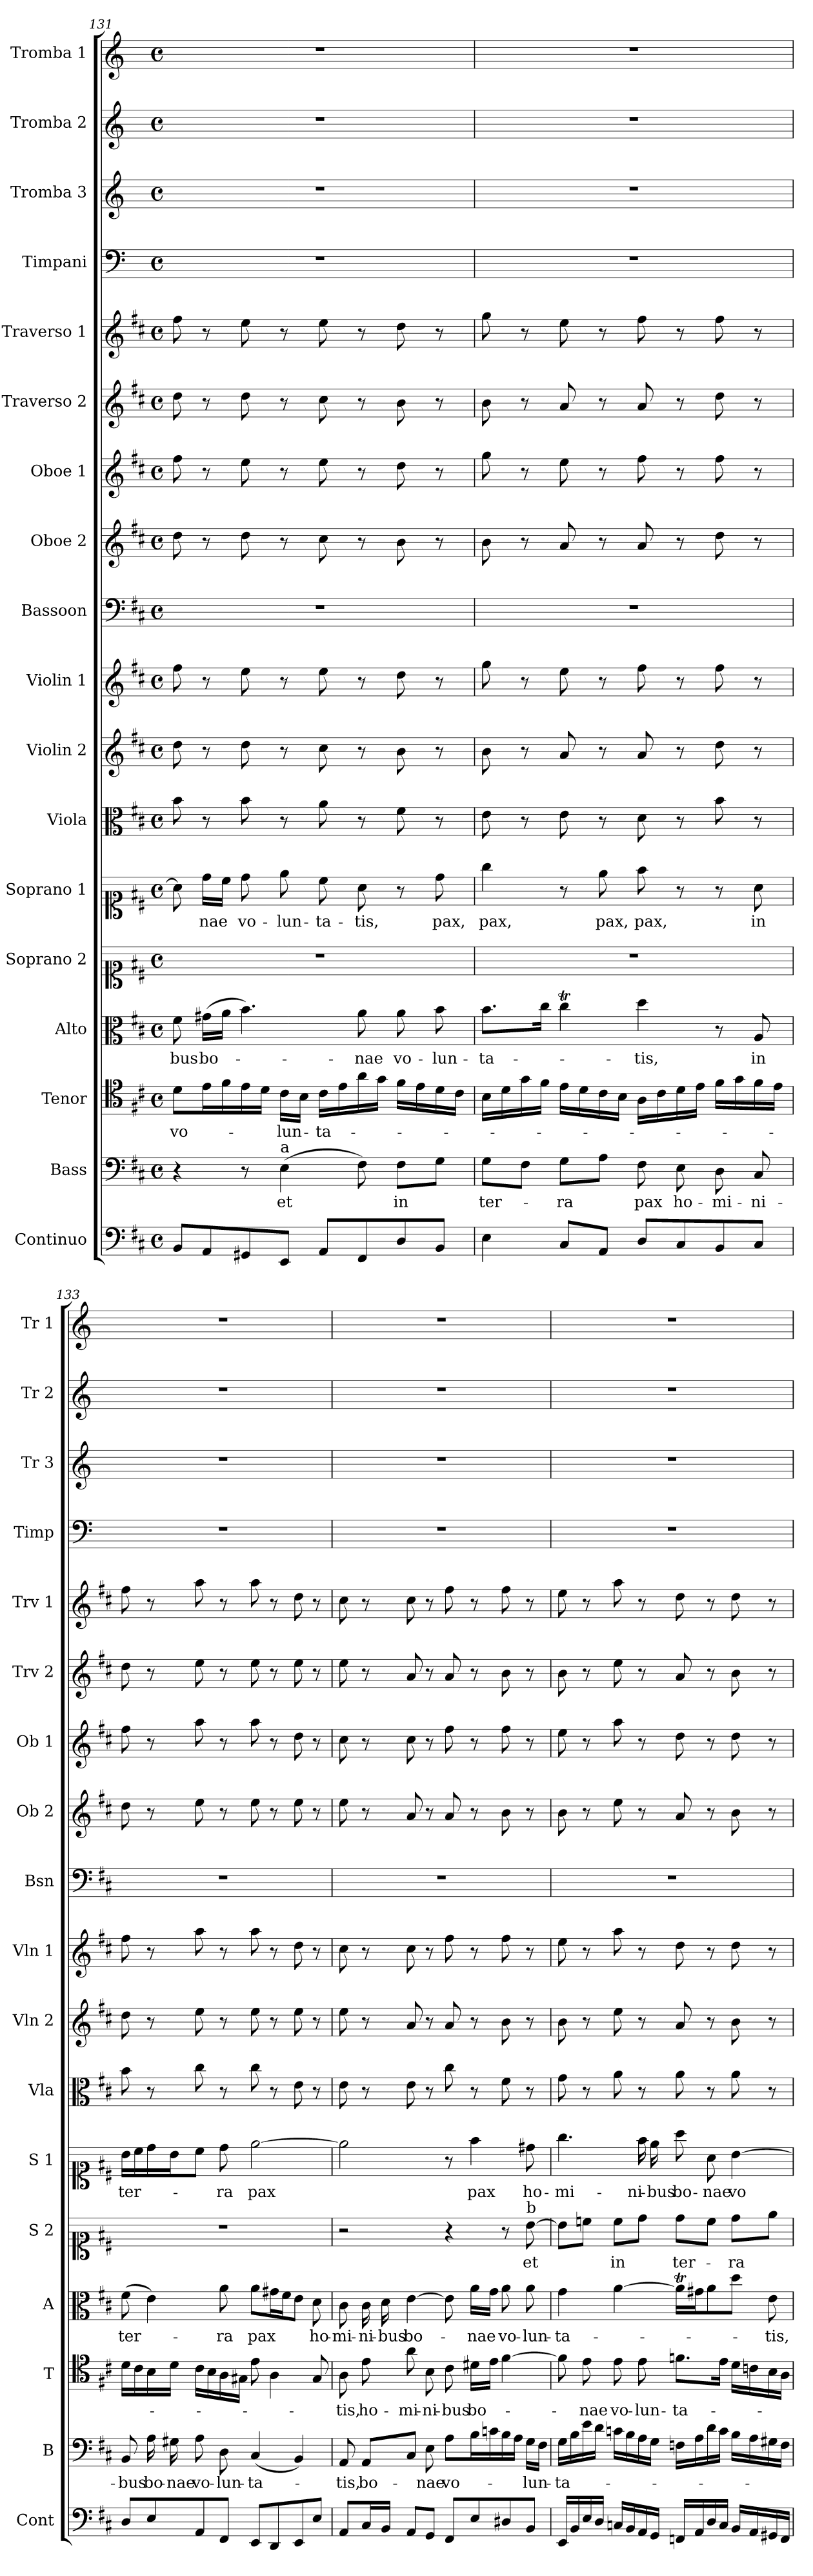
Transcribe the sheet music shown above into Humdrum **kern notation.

**kern	**kern	**text	**kern	**text	**kern	**text	**kern	**text	**kern	**text	**kern	**kern	**kern	**kern	**kern	**kern	**kern	**kern	**kern	**kern	**kern	**kern
*part18	*part17	*part17	*part16	*part16	*part15	*part15	*part14	*part14	*part13	*part13	*part12	*part11	*part10	*part9	*part8	*part7	*part6	*part5	*part4	*part3	*part2	*part1
*staff18	*staff17	*staff17	*staff16	*staff16	*staff15	*staff15	*staff14	*staff14	*staff13	*staff13	*staff12	*staff11	*staff10	*staff9	*staff8	*staff7	*staff6	*staff5	*staff4	*staff3	*staff2	*staff1
*I"Continuo	*I"Bass	*	*I"Tenor	*	*I"Alto	*	*I"Soprano 2	*	*I"Soprano 1	*	*I"Viola	*I"Violin 2	*I"Violin 1	*I"Bassoon	*I"Oboe 2	*I"Oboe 1	*I"Traverso 2	*I"Traverso 1	*I"Timpani	*I"Tromba 3	*I"Tromba 2	*I"Tromba 1
*I'Cont	*I'B	*	*I'T	*	*I'A	*	*I'S 2	*	*I'S 1	*	*I'Vla	*I'Vln 2	*I'Vln 1	*I'Bsn	*I'Ob 2	*I'Ob 1	*I'Trv 2	*I'Trv 1	*I'Timp	*I'Tr 3	*I'Tr 2	*I'Tr 1
*clefF4	*clefF4	*	*clefC4	*	*clefC3	*	*clefC1	*	*clefC1	*	*clefC3	*clefG2	*clefG2	*clefF4	*clefG2	*clefG2	*clefG2	*clefG2	*clefF4	*clefG2	*clefG2	*clefG2
*	*	*	*	*	*	*	*	*	*	*	*	*	*	*	*	*	*	*	*ITrd-1c-2	*ITrd-1c-2	*ITrd-1c-2	*ITrd-1c-2
*k[f#c#]	*k[f#c#]	*	*k[f#c#]	*	*k[f#c#]	*	*k[f#c#]	*	*k[f#c#]	*	*k[f#c#]	*k[f#c#]	*k[f#c#]	*k[f#c#]	*k[f#c#]	*k[f#c#]	*k[f#c#]	*k[f#c#]	*k[f#c#]	*k[f#c#]	*k[f#c#]	*k[f#c#]
*M4/4	*M4/4	*	*M4/4	*	*M4/4	*	*M4/4	*	*M4/4	*	*M4/4	*M4/4	*M4/4	*M4/4	*M4/4	*M4/4	*M4/4	*M4/4	*M4/4	*M4/4	*M4/4	*M4/4
*met(c)	*met(c)	*	*met(c)	*	*met(c)	*	*met(c)	*	*met(c)	*	*met(c)	*met(c)	*met(c)	*met(c)	*met(c)	*met(c)	*met(c)	*met(c)	*met(c)	*met(c)	*met(c)	*met(c)
=131	=131	=131	=131	=131	=131	=131	=131	=131	=131	=131	=131	=131	=131	=131	=131	=131	=131	=131	=131	=131	=131	=131
!	!	!	!	!LO:LY:b	!	!LO:LY:b	!	!	!	!	!	!	!	!	!	!	!	!	!	!	!	!
8BB/L	4r	.	8d\L	vo-	8f#\	-bus	1r	.	8a\]	.	8b\	8dd\	8ff#\	1r	8dd\	8ff#\	8dd\	8ff#\	1r	1r	1r	1r
!	!	!	!	!	!	!LO:LY:b	!	!	!	!LO:LY:b	!	!	!	!	!	!	!	!	!	!	!	!
8AA/	.	.	16e\L	.	(16g#X\LL	bo-	.	.	16dd\LL	-nae	8r	8r	8r	.	8r	8r	8r	8r	.	.	.	.
.	.	.	16f#\	.	16a\JJ	.	.	.	16cc#\JJ	.	.	.	.	.	.	.	.	.	.	.	.	.
!	!	!	!	!	!	!	!	!	!	!LO:LY:b	!	!	!	!	!	!	!	!	!	!	!	!
8GG#X/	8r	.	16e\	.	4.b\)	.	.	.	8dd\	vo-	8b\	8dd\	8ee\	.	8dd\	8ee\	8dd\	8ee\	.	.	.	.
.	.	.	16d\JJ	.	.	.	.	.	.	.	.	.	.	.	.	.	.	.	.	.	.	.
!	!LO:TX:a:t=a	!	!	!	!	!	!	!	!	!	!	!	!	!	!	!	!	!	!	!	!	!
!	!	!LO:LY:b	!	!LO:LY:b	!	!	!	!	!	!LO:LY:b	!	!	!	!	!	!	!	!	!	!	!	!
8EE/J	(4E\	et	16c#\LL	lun-	.	.	.	.	8ee\	-lun-	8r	8r	8r	.	8r	8r	8r	8r	.	.	.	.
.	.	.	16B\JJ	.	.	.	.	.	.	.	.	.	.	.	.	.	.	.	.	.	.	.
!	!	!	!	!LO:LY:b	!	!	!	!	!	!LO:LY:b	!	!	!	!	!	!	!	!	!	!	!	!
8AA/L	.	.	16c#\LL	-ta-	.	.	.	.	8cc#\	-ta-	8a\	8cc#\	8ee\	.	8cc#\	8ee\	8cc#\	8ee\	.	.	.	.
.	.	.	16e\	.	.	.	.	.	.	.	.	.	.	.	.	.	.	.	.	.	.	.
!	!	!	!	!	!	!LO:LY:b	!	!	!	!LO:LY:b	!	!	!	!	!	!	!	!	!	!	!	!
8FF#/	8F#\)	.	16a\	.	8a\	-nae	.	.	8a\	-tis,	8r	8r	8r	.	8r	8r	8r	8r	.	.	.	.
.	.	.	16g\JJ	.	.	.	.	.	.	.	.	.	.	.	.	.	.	.	.	.	.	.
!	!	!LO:LY:b	!	!	!	!LO:LY:b	!	!	!	!	!	!	!	!	!	!	!	!	!	!	!	!
8D/	8F#\L	in	16f#\LL	.	8a\	vo-	.	.	8r	.	8f#\	8b\	8dd\	.	8b\	8dd\	8b\	8dd\	.	.	.	.
.	.	.	16e\	.	.	.	.	.	.	.	.	.	.	.	.	.	.	.	.	.	.	.
!	!	!	!	!	!	!LO:LY:b	!	!	!	!LO:LY:b	!	!	!	!	!	!	!	!	!	!	!	!
8BB/J	8G\J	.	16d\	.	8b\	-lun-	.	.	8dd\	pax,	8r	8r	8r	.	8r	8r	8r	8r	.	.	.	.
.	.	.	16c#\JJ	.	.	.	.	.	.	.	.	.	.	.	.	.	.	.	.	.	.	.
=132	=132	=132	=132	=132	=132	=132	=132	=132	=132	=132	=132	=132	=132	=132	=132	=132	=132	=132	=132	=132	=132	=132
!	!	!LO:LY:b	!	!	!	!LO:LY:b	!	!	!	!LO:LY:b	!	!	!	!	!	!	!	!	!	!	!	!
4E\	8G\L	ter-	16B\LL	.	8.b\L	-ta-	1r	.	4gg\	pax,	8e\	8b\	8gg\	1r	8b\	8gg\	8b\	8gg\	1r	1r	1r	1r
.	.	.	16d\	.	.	.	.	.	.	.	.	.	.	.	.	.	.	.	.	.	.	.
.	8F#\J	.	16g\	.	.	.	.	.	.	.	8r	8r	8r	.	8r	8r	8r	8r	.	.	.	.
.	.	.	16f#\JJ	.	16cc#\Jk	.	.	.	.	.	.	.	.	.	.	.	.	.	.	.	.	.
!	!	!LO:LY:b	!	!	!	!	!	!	!	!	!	!	!	!	!	!	!	!	!	!	!	!
8C#/L	8G\L	-ra	16e\LL	.	4cc#t\	.	.	.	8r	.	8e\	8a/	8ee\	.	8a/	8ee\	8a/	8ee\	.	.	.	.
.	.	.	16d\	.	.	.	.	.	.	.	.	.	.	.	.	.	.	.	.	.	.	.
!	!	!	!	!	!	!	!	!	!	!LO:LY:b	!	!	!	!	!	!	!	!	!	!	!	!
8AA/J	8A\J	.	16c#\	.	.	.	.	.	8ee\	pax,	8r	8r	8r	.	8r	8r	8r	8r	.	.	.	.
.	.	.	16B\JJ	.	.	.	.	.	.	.	.	.	.	.	.	.	.	.	.	.	.	.
!	!	!LO:LY:b	!	!	!	!LO:LY:b	!	!	!	!LO:LY:b	!	!	!	!	!	!	!	!	!	!	!	!
8D/L	8F#\	pax	16A\LL	.	4dd\	-tis,	.	.	8ff#\	pax,	8d\	8a/	8ff#\	.	8a/	8ff#\	8a/	8ff#\	.	.	.	.
.	.	.	16c#\	.	.	.	.	.	.	.	.	.	.	.	.	.	.	.	.	.	.	.
!	!	!LO:LY:b	!	!	!	!	!	!	!	!	!	!	!	!	!	!	!	!	!	!	!	!
8C#/	8E\	ho-	16d\	.	.	.	.	.	8r	.	8r	8r	8r	.	8r	8r	8r	8r	.	.	.	.
.	.	.	16e\JJ	.	.	.	.	.	.	.	.	.	.	.	.	.	.	.	.	.	.	.
!	!	!LO:LY:b	!	!	!	!	!	!	!	!	!	!	!	!	!	!	!	!	!	!	!	!
8BB/	8D\	-mi-	16f#\LL	.	8r	.	.	.	8r	.	8b\	8dd\	8ff#\	.	8dd\	8ff#\	8dd\	8ff#\	.	.	.	.
.	.	.	16g\	.	.	.	.	.	.	.	.	.	.	.	.	.	.	.	.	.	.	.
!	!	!LO:LY:b	!	!	!	!LO:LY:b	!	!	!	!LO:LY:b	!	!	!	!	!	!	!	!	!	!	!	!
8C#/J	8C#/	-ni-	16f#\	.	8A/	in	.	.	8a\	in	8r	8r	8r	.	8r	8r	8r	8r	.	.	.	.
.	.	.	16e\JJ	.	.	.	.	.	.	.	.	.	.	.	.	.	.	.	.	.	.	.
!!LO:PB:g=z
=133	=133	=133	=133	=133	=133	=133	=133	=133	=133	=133	=133	=133	=133	=133	=133	=133	=133	=133	=133	=133	=133	=133
!	!	!LO:LY:b	!	!	!	!LO:LY:b	!	!	!	!LO:LY:b	!	!	!	!	!	!	!	!	!	!	!	!
8D/L	8BB/	-bus	16d\LL	.	(8f#\	ter-	1r	.	16b\LL	ter-	8b\	8dd\	8ff#\	1r	8dd\	8ff#\	8dd\	8ff#\	1r	1r	1r	1r
.	.	.	16c#\	.	.	.	.	.	16cc#\	.	.	.	.	.	.	.	.	.	.	.	.	.
!	!	!LO:LY:b	!	!	!	!	!	!	!	!	!	!	!	!	!	!	!	!	!	!	!	!
8E/	16A\	bo-	16B\	.	4e\)	.	.	.	16dd\	.	8r	8r	8r	.	8r	8r	8r	8r	.	.	.	.
!	!	!LO:LY:b	!	!	!	!	!	!	!	!	!	!	!	!	!	!	!	!	!	!	!	!
.	16G#X\	-nae	16d\JJ	.	.	.	.	.	16b\J	.	.	.	.	.	.	.	.	.	.	.	.	.
!	!	!LO:LY:b	!	!	!	!	!	!	!	!	!	!	!	!	!	!	!	!	!	!	!	!
8AA/	8A\	vo-	16c#\LL	.	.	.	.	.	8cc#\J	.	8cc#\	8ee\	8aa\	.	8ee\	8aa\	8ee\	8aa\	.	.	.	.
.	.	.	16B\	.	.	.	.	.	.	.	.	.	.	.	.	.	.	.	.	.	.	.
!	!	!LO:LY:b	!	!	!	!LO:LY:b	!	!	!	!LO:LY:b	!	!	!	!	!	!	!	!	!	!	!	!
8FF#/J	8D\	-lun-	16A\	.	8a\	-ra	.	.	8dd\	-ra	8r	8r	8r	.	8r	8r	8r	8r	.	.	.	.
.	.	.	16G#X\JJ	.	.	.	.	.	.	.	.	.	.	.	.	.	.	.	.	.	.	.
!	!	!LO:LY:b	!	!	!	!LO:LY:b	!	!	!	!LO:LY:b	!	!	!	!	!	!	!	!	!	!	!	!
8EE/L	(4C#/	-ta-	8e\	.	8a\L	pax	.	.	[2ee\	pax	8cc#\	8ee\	8aa\	.	8ee\	8aa\	8ee\	8aa\	.	.	.	.
8DD/	.	.	4A\	.	16g#X\L	.	.	.	.	.	8r	8r	8r	.	8r	8r	8r	8r	.	.	.	.
.	.	.	.	.	16f#\J	.	.	.	.	.	.	.	.	.	.	.	.	.	.	.	.	.
8EE/	4BB/)	.	.	.	8e\J	.	.	.	.	.	8e\	8ee\	8dd\	.	8ee\	8dd\	8ee\	8dd\	.	.	.	.
!	!	!	!	!	!	!LO:LY:b	!	!	!	!	!	!	!	!	!	!	!	!	!	!	!	!
8E/J	.	.	8G#/	.	8d\	ho-	.	.	.	.	8r	8r	8r	.	8r	8r	8r	8r	.	.	.	.
=134	=134	=134	=134	=134	=134	=134	=134	=134	=134	=134	=134	=134	=134	=134	=134	=134	=134	=134	=134	=134	=134	=134
!	!	!LO:LY:b	!	!LO:LY:b	!	!LO:LY:b	!	!	!	!	!	!	!	!	!	!	!	!	!	!	!	!
8AA/L	8AA/	-tis,	8A\	-tis,	8c#\	-mi-	2r	.	2ee\]	.	8e\	8ee\	8cc#\	1r	8ee\	8cc#\	8ee\	8cc#\	1r	1r	1r	1r
!	!	!LO:LY:b	!	!LO:LY:b	!	!LO:LY:b	!	!	!	!	!	!	!	!	!	!	!	!	!	!	!	!
16C#/L	8AA/L	bo-	8e\	ho-	16c#\	-ni-	.	.	.	.	8r	8r	8r	.	8r	8r	8r	8r	.	.	.	.
!	!	!	!	!	!	!LO:LY:b	!	!	!	!	!	!	!	!	!	!	!	!	!	!	!	!
16BB/JJ	.	.	.	.	16d\	-bus	.	.	.	.	.	.	.	.	.	.	.	.	.	.	.	.
!	!	!	!	!LO:LY:b	!	!LO:LY:b	!	!	!	!	!	!	!	!	!	!	!	!	!	!	!	!
8AA/L	8C#/J	.	8a\	-mi-	[4e\	bo-	.	.	.	.	8e\	8a/	8cc#\	.	8a/	8cc#\	8a/	8cc#\	.	.	.	.
!	!	!LO:LY:b	!	!LO:LY:b	!	!	!	!	!	!	!	!	!	!	!	!	!	!	!	!	!	!
8GG/J	8E\	-nae	8B\	-ni-	.	.	.	.	.	.	8r	8r	8r	.	8r	8r	8r	8r	.	.	.	.
!	!	!LO:LY:b	!	!LO:LY:b	!	!	!	!	!	!	!	!	!	!	!	!	!	!	!	!	!	!
8FF#/L	8A\L	vo-	8c#\	-bus	8e\]	.	4r	.	8r	.	8cc#\	8a/	8ff#\	.	8a/	8ff#\	8a/	8ff#\	.	.	.	.
!	!	!	!	!LO:LY:b	!	!LO:LY:b	!	!	!	!LO:LY:b	!	!	!	!	!	!	!	!	!	!	!	!
8E/	16B\L	.	16d#X\LL	bo-	16a\LL	-nae	.	.	4ff#\	pax	8r	8r	8r	.	8r	8r	8r	8r	.	.	.	.
.	16cn\	.	16e\JJ	.	16g\JJ	.	.	.	.	.	.	.	.	.	.	.	.	.	.	.	.	.
!	!	!	!	!	!	!LO:LY:b	!	!	!	!	!	!	!	!	!	!	!	!	!	!	!	!
8D#X/	16B\	.	[4f#\	.	8a\	vo-	8r	.	.	.	8f#\	8b\	8ff#\	.	8b\	8ff#\	8b\	8ff#\	.	.	.	.
.	16A\JJ	.	.	.	.	.	.	.	.	.	.	.	.	.	.	.	.	.	.	.	.	.
!	!	!	!	!	!	!	!LO:TX:a:t=b	!	!	!	!	!	!	!	!	!	!	!	!	!	!	!
!	!	!LO:LY:b	!	!	!	!LO:LY:b	!	!LO:LY:b	!	!LO:LY:b	!	!	!	!	!	!	!	!	!	!	!	!
8BB/J	16G\LL	-lun-	.	.	8a\	-lun-	[8b\	et	8dd#X\	ho-	8r	8r	8r	.	8r	8r	8r	8r	.	.	.	.
.	16F#\JJ	.	.	.	.	.	.	.	.	.	.	.	.	.	.	.	.	.	.	.	.	.
=135	=135	=135	=135	=135	=135	=135	=135	=135	=135	=135	=135	=135	=135	=135	=135	=135	=135	=135	=135	=135	=135	=135
!	!	!LO:LY:b	!	!	!	!LO:LY:b	!	!	!	!LO:LY:b	!	!	!	!	!	!	!	!	!	!	!	!
16EE/LL	16G\LL	-ta-	8f#\]	.	4g\	-ta-	8b\L]	.	4.gg\	-mi-	8g\	8b\	8ee\	1r	8b\	8ee\	8b\	8ee\	1r	1r	1r	1r
16BB/	16B\	.	.	.	.	.	.	.	.	.	.	.	.	.	.	.	.	.	.	.	.	.
!	!	!	!	!LO:LY:b	!	!	!	!	!	!	!	!	!	!	!	!	!	!	!	!	!	!
16E/	16e\	.	8e\	nae	.	.	8ccn\J	.	.	.	8r	8r	8r	.	8r	8r	8r	8r	.	.	.	.
16D/JJ	16d\JJ	.	.	.	.	.	.	.	.	.	.	.	.	.	.	.	.	.	.	.	.	.
!	!	!	!	!LO:LY:b	!	!	!	!LO:LY:b	!	!	!	!	!	!	!	!	!	!	!	!	!	!
16Cn/LL	16cn\LL	.	8e\	vo-	[4a\	.	8cc\L	in	.	.	8a\	8ee\	8aa\	.	8ee\	8aa\	8ee\	8aa\	.	.	.	.
16BB/	16B\	.	.	.	.	.	.	.	.	.	.	.	.	.	.	.	.	.	.	.	.	.
!	!	!	!	!LO:LY:b	!	!	!	!	!	!LO:LY:b	!	!	!	!	!	!	!	!	!	!	!	!
16AA/	16A\	.	8e\	-lun-	.	.	8dd\J	.	16ff#\	-ni-	8r	8r	8r	.	8r	8r	8r	8r	.	.	.	.
!	!	!	!	!	!	!	!	!	!	!LO:LY:b	!	!	!	!	!	!	!	!	!	!	!	!
16GG/JJ	16G\JJ	.	.	.	.	.	.	.	16ee\	-bus	.	.	.	.	.	.	.	.	.	.	.	.
!	!	!	!	!LO:LY:b	!	!	!	!LO:LY:b	!	!LO:LY:b	!	!	!	!	!	!	!	!	!	!	!	!
16FFn/LL	16Fn\LL	.	8.fn\L	-ta-	16aT\LL]	.	8dd\L	ter-	8aa\	bo-	8a\	8a/	8dd\	.	8a/	8dd\	8a/	8dd\	.	.	.	.
16AA/	16A\	.	.	.	16g#X\J	.	.	.	.	.	.	.	.	.	.	.	.	.	.	.	.	.
!	!	!	!	!	!	!	!	!	!	!LO:LY:b	!	!	!	!	!	!	!	!	!	!	!	!
16D/	16d\	.	.	.	8a\	.	8cc\J	.	8a\	-nae	8r	8r	8r	.	8r	8r	8r	8r	.	.	.	.
16C/JJ	16c\JJ	.	16e\Jk	.	.	.	.	.	.	.	.	.	.	.	.	.	.	.	.	.	.	.
!	!	!	!	!	!	!	!	!LO:LY:b	!	!LO:LY:b	!	!	!	!	!	!	!	!	!	!	!	!
16BB/LL	16B\LL	.	16d\LL	.	8dd\J	.	8dd\L	-ra	[4b\	vo-	8a\	8b\	8dd\	.	8b\	8dd\	8b\	8dd\	.	.	.	.
16AA/	16A\	.	16cn\	.	.	.	.	.	.	.	.	.	.	.	.	.	.	.	.	.	.	.
!	!	!	!	!	!	!LO:LY:b	!	!	!	!	!	!	!	!	!	!	!	!	!	!	!	!
16GG#X/	16G#X\	.	16B\	.	8e\	-tis,	8ee\J	.	.	.	8r	8r	8r	.	8r	8r	8r	8r	.	.	.	.
16FF/JJ	16F\JJ	.	16A\JJ	.	.	.	.	.	.	.	.	.	.	.	.	.	.	.	.	.	.	.
=	=	=	=	=	=	=	=	=	=	=	=	=	=	=	=	=	=	=	=	=	=	=
*-	*-	*-	*-	*-	*-	*-	*-	*-	*-	*-	*-	*-	*-	*-	*-	*-	*-	*-	*-	*-	*-	*-
